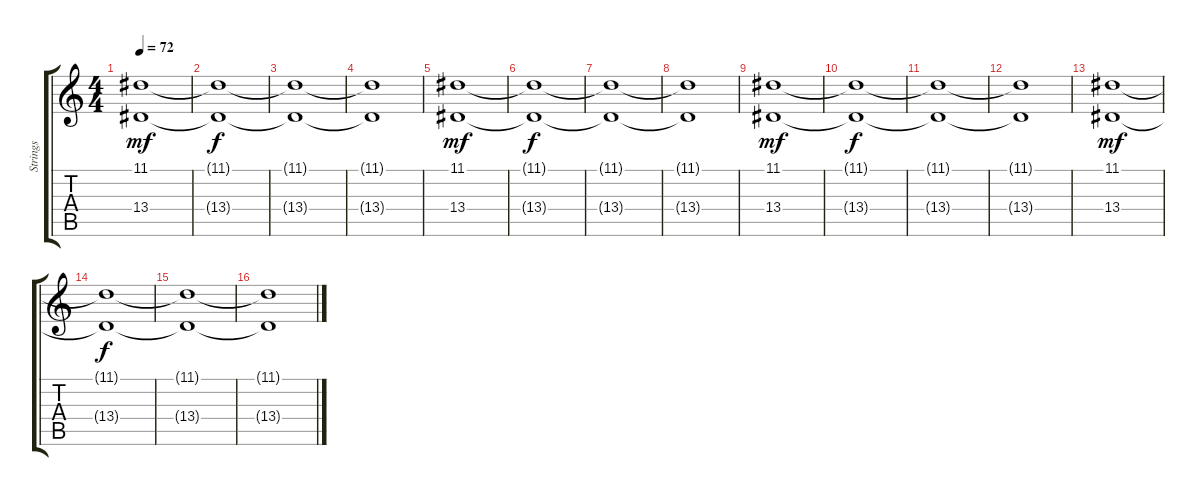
\track ("Strings" "Strings") {instrument synthstrings1}
\staff {score tabs}
\tuning (E4 B3 G3 D3 A2 E2) {hide}
\ts (4 4)
\tempo 72
\clef g2
\ks c
(11.1 13.4).1{dy mf} |
(11.1{t} 13.4{t}).1{dy f} |
(11.1{t} 13.4{t}).1 |
(11.1{t} 13.4{t}).1 |
(11.1 13.4).1{dy mf} |
(11.1{t} 13.4{t}).1{dy f} |
(11.1{t} 13.4{t}).1 |
(11.1{t} 13.4{t}).1 |
(11.1 13.4).1{dy mf} |
(11.1{t} 13.4{t}).1{dy f} |
(11.1{t} 13.4{t}).1 |
(11.1{t} 13.4{t}).1 |
(11.1 13.4).1{dy mf} |
(11.1{t} 13.4{t}).1{dy f} |
(11.1{t} 13.4{t}).1 |
(11.1{t} 13.4{t}).1
